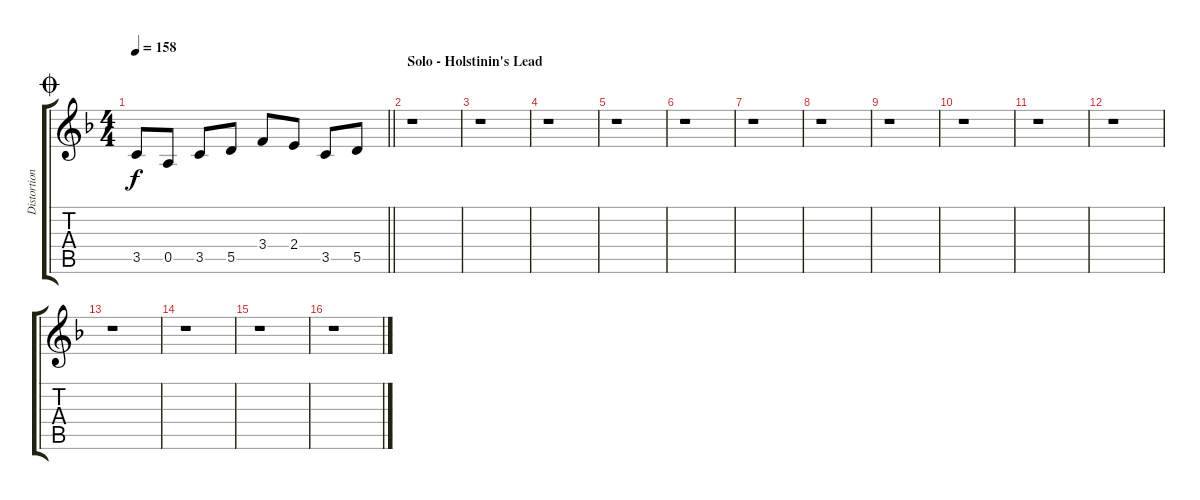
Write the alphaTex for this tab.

\track ("Distortion Gtr" "Distortion") {instrument distortionguitar}
\staff {score tabs}
\tuning (E4 B3 G3 D3 A2 E2) {hide}
\ts (4 4)
\jump coda
\tempo 158
\clef g2
\barLineRight lightlight
\ks f
3.5.8{dy f} 0.5.8 3.5.8 5.5.8 3.4.8 2.4.8 3.5.8 5.5.8 |
\section ("" "Solo - Holstinin's Lead")
r.1 |
r.1 |
r.1 |
r.1 |
r.1 |
r.1 |
r.1 |
r.1 |
r.1 |
r.1 |
r.1 |
r.1 |
r.1 |
r.1 |
r.1
